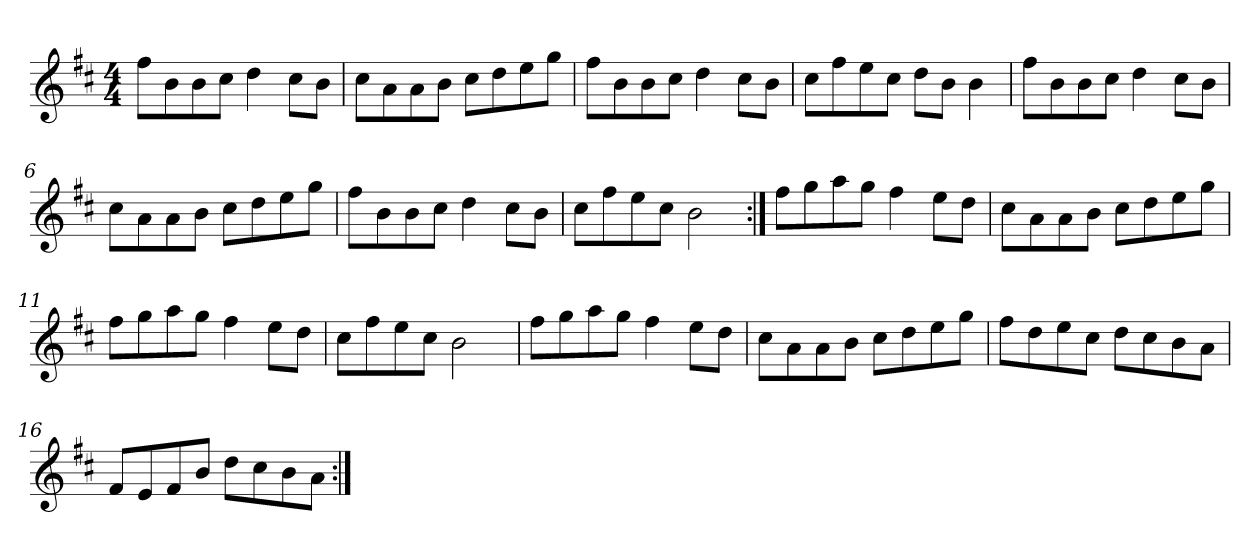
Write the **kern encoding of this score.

**kern
*part1
*staff1
*clefG2
*k[f#c#]
*b:
*M4/4
=1
8ff#\L
8b\
8b\
8cc#\J
4dd\
8cc#\L
8b\J
=2
8cc#\L
8a\
8a\
8b\J
8cc#\L
8dd\
8ee\
8gg\J
=3
8ff#\L
8b\
8b\
8cc#\J
4dd\
8cc#\L
8b\J
=4
8cc#\L
8ff#\
8ee\
8cc#\J
8dd\L
8b\J
4b\
=5
8ff#\L
8b\
8b\
8cc#\J
4dd\
8cc#\L
8b\J
=6
8cc#\L
8a\
8a\
8b\J
8cc#\L
8dd\
8ee\
8gg\J
!!LO:LB:g=z
=7
8ff#\L
8b\
8b\
8cc#\J
4dd\
8cc#\L
8b\J
=8
8cc#\L
8ff#\
8ee\
8cc#\J
2b\
=9:|!
8ff#\L
8gg\
8aa\
8gg\J
4ff#\
8ee\L
8dd\J
=10
8cc#\L
8a\
8a\
8b\J
8cc#\L
8dd\
8ee\
8gg\J
=11
8ff#\L
8gg\
8aa\
8gg\J
4ff#\
8ee\L
8dd\J
=12
8cc#\L
8ff#\
8ee\
8cc#\J
2b\
!!LO:LB:g=z
=13
8ff#\L
8gg\
8aa\
8gg\J
4ff#\
8ee\L
8dd\J
=14
8cc#\L
8a\
8a\
8b\J
8cc#\L
8dd\
8ee\
8gg\J
=15
8ff#\L
8dd\
8ee\
8cc#\J
8dd\L
8cc#\
8b\
8a\J
=16
8f#/L
8e/
8f#/
8b/J
8dd\L
8cc#\
8b\
8a\J
=:|!
*-
